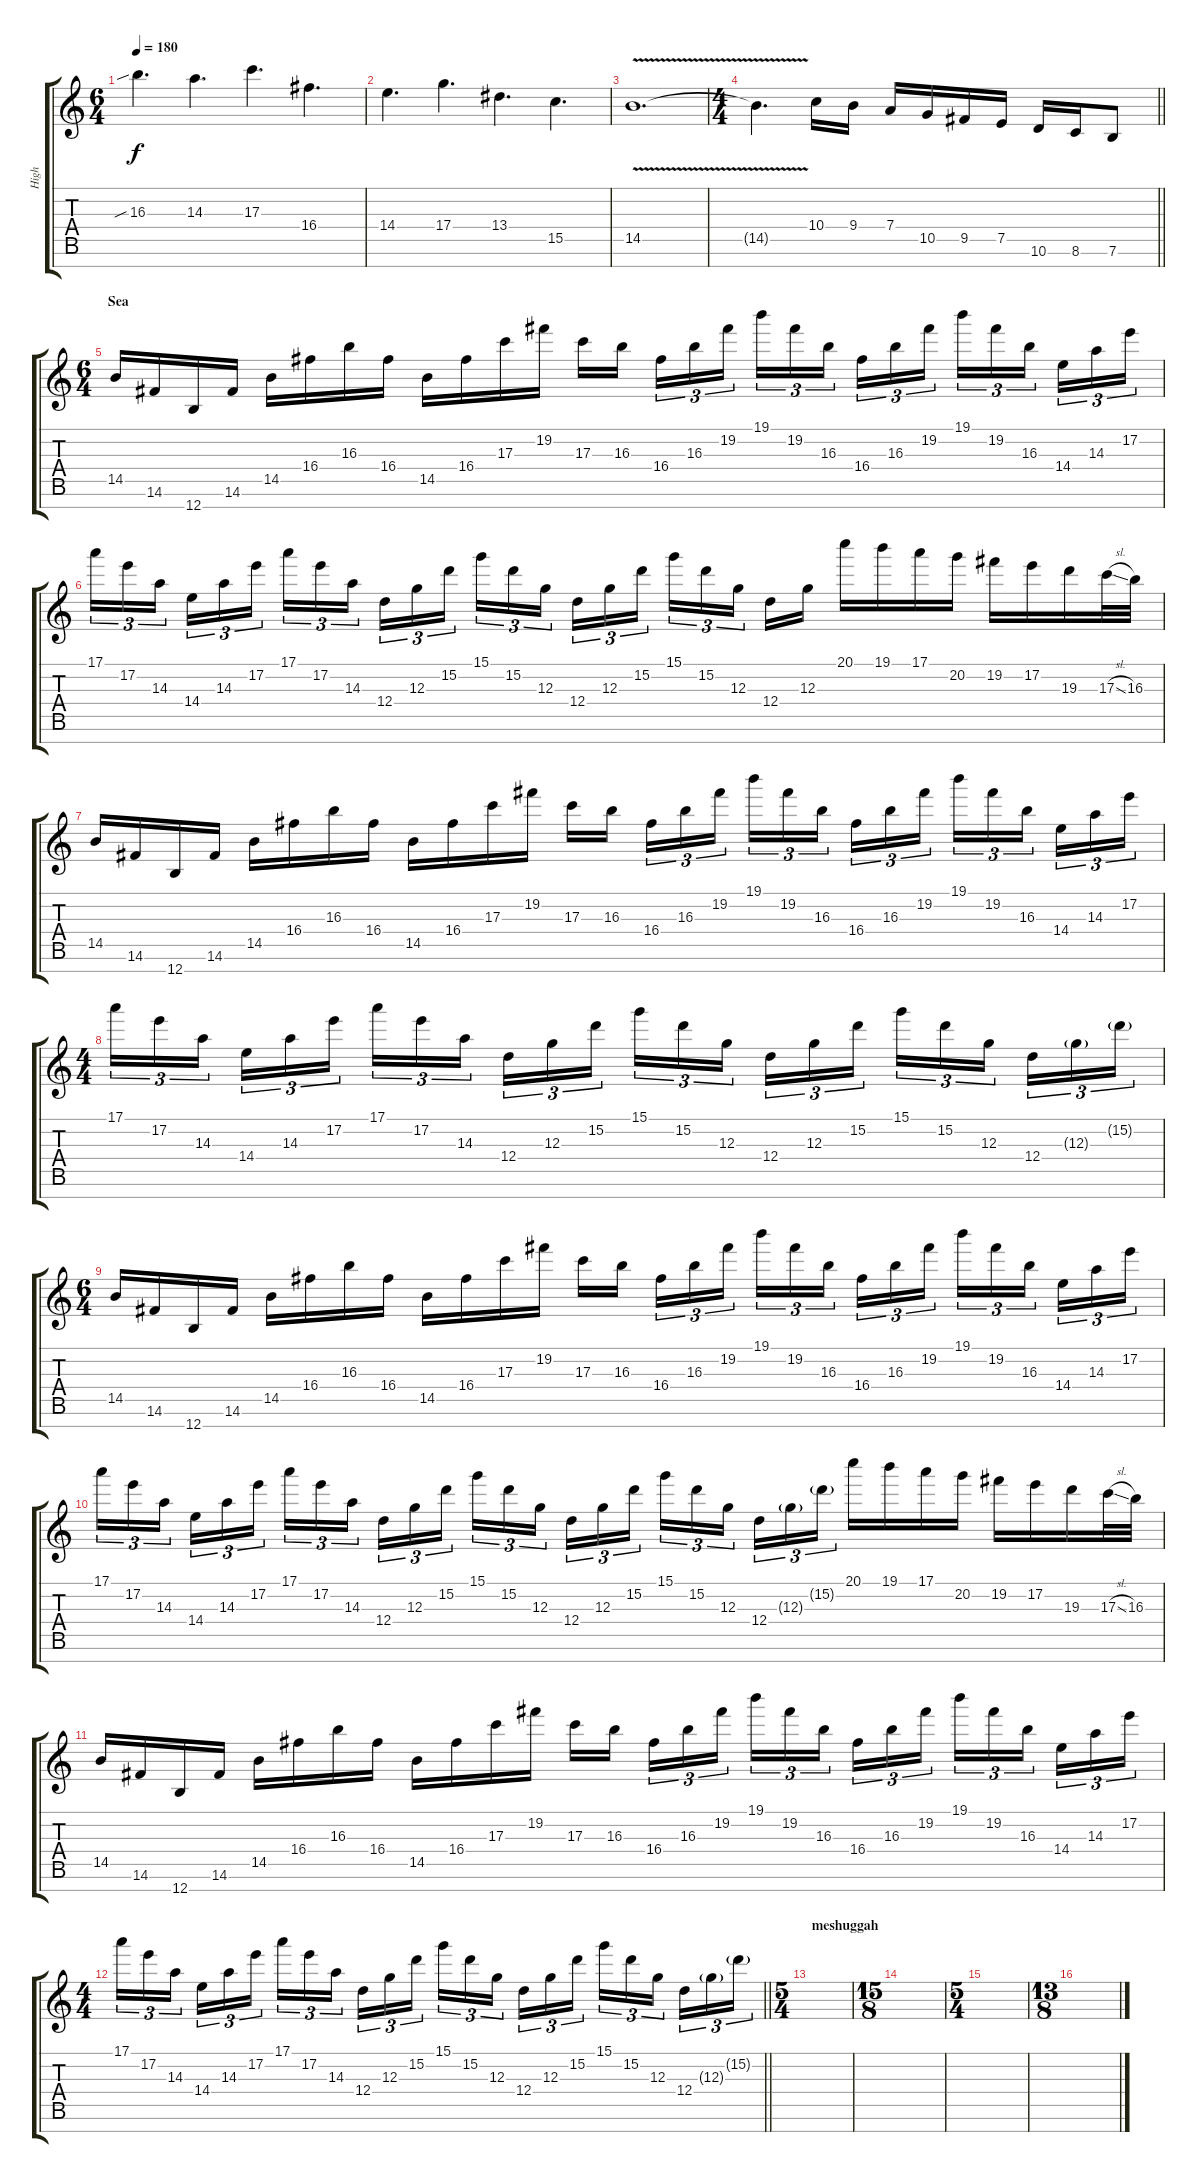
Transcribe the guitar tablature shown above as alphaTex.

\track ("High" "High") {instrument overdrivenguitar}
\staff {score tabs}
\tuning (E4 B3 G3 D3 A2 E2 B1) {hide}
\ts (6 4)
\tempo 180
\clef g2
\ks c
16.3{sib}.4{d dy f volume 14} 14.3.4{d} 17.3.4{d} 16.4.4{d} |
14.4.4{d} 17.4.4{d} 13.4.4{d} 15.5.4{d} |
14.5{v}.1{d} |
\ts (4 4)
\barLineRight lightlight
14.5{t}.4{d} 10.4.16 9.4.16 7.4.16 10.5.16 9.5.16 7.5.16 10.6.16 8.6.16 7.6.8 |
\ts (6 4)
\section ("" "Sea")
14.5.16 14.6.16 12.7.16 14.6.16 14.5.16 16.4.16 16.3.16 16.4.16 14.5.16 16.4.16 17.3.16 19.2.16 17.3.16 16.3.16{beam splitsecondary} 16.4.16{tu (3 2)} 16.3.16{tu (3 2)} 19.2.16{tu (3 2) beam splitsecondary} 19.1.16{tu (3 2)} 19.2.16{tu (3 2)} 16.3.16{tu (3 2) beam splitsecondary} 16.4.16{tu (3 2)} 16.3.16{tu (3 2)} 19.2.16{tu (3 2) beam splitsecondary} 19.1.16{tu (3 2)} 19.2.16{tu (3 2)} 16.3.16{tu (3 2) beam splitsecondary} 14.4.16{tu (3 2)} 14.3.16{tu (3 2)} 17.2.16{tu (3 2)} |
17.1.16{tu (3 2)} 17.2.16{tu (3 2)} 14.3.16{tu (3 2) beam splitsecondary} 14.4.16{tu (3 2)} 14.3.16{tu (3 2)} 17.2.16{tu (3 2) beam splitsecondary} 17.1.16{tu (3 2)} 17.2.16{tu (3 2)} 14.3.16{tu (3 2) beam splitsecondary} 12.4.16{tu (3 2)} 12.3.16{tu (3 2)} 15.2.16{tu (3 2) beam splitsecondary} 15.1.16{tu (3 2)} 15.2.16{tu (3 2)} 12.3.16{tu (3 2) beam splitsecondary} 12.4.16{tu (3 2)} 12.3.16{tu (3 2)} 15.2.16{tu (3 2)} 15.1.16{tu (3 2)} 15.2.16{tu (3 2)} 12.3.16{tu (3 2) beam splitsecondary} 12.4.16 12.3.16 20.1.16 19.1.16 17.1.16 20.2.16 19.2.16 17.2.16 19.3.16 17.3{sl}.32 16.3.32 |
14.5.16 14.6.16 12.7.16 14.6.16 14.5.16 16.4.16 16.3.16 16.4.16 14.5.16 16.4.16 17.3.16 19.2.16 17.3.16 16.3.16{beam splitsecondary} 16.4.16{tu (3 2)} 16.3.16{tu (3 2)} 19.2.16{tu (3 2) beam splitsecondary} 19.1.16{tu (3 2)} 19.2.16{tu (3 2)} 16.3.16{tu (3 2) beam splitsecondary} 16.4.16{tu (3 2)} 16.3.16{tu (3 2)} 19.2.16{tu (3 2) beam splitsecondary} 19.1.16{tu (3 2)} 19.2.16{tu (3 2)} 16.3.16{tu (3 2) beam splitsecondary} 14.4.16{tu (3 2)} 14.3.16{tu (3 2)} 17.2.16{tu (3 2)} |
\ts (4 4)
17.1.16{tu (3 2)} 17.2.16{tu (3 2)} 14.3.16{tu (3 2) beam splitsecondary} 14.4.16{tu (3 2)} 14.3.16{tu (3 2)} 17.2.16{tu (3 2)} 17.1.16{tu (3 2)} 17.2.16{tu (3 2)} 14.3.16{tu (3 2) beam splitsecondary} 12.4.16{tu (3 2)} 12.3.16{tu (3 2)} 15.2.16{tu (3 2)} 15.1.16{tu (3 2)} 15.2.16{tu (3 2)} 12.3.16{tu (3 2) beam splitsecondary} 12.4.16{tu (3 2)} 12.3.16{tu (3 2)} 15.2.16{tu (3 2)} 15.1.16{tu (3 2)} 15.2.16{tu (3 2)} 12.3.16{tu (3 2) beam splitsecondary} 12.4.16{tu (3 2)} 12.3{g}.16{tu (3 2)} 15.2{g}.16{tu (3 2)} |
\ts (6 4)
14.5.16 14.6.16 12.7.16 14.6.16 14.5.16 16.4.16 16.3.16 16.4.16 14.5.16 16.4.16 17.3.16 19.2.16 17.3.16 16.3.16{beam splitsecondary} 16.4.16{tu (3 2)} 16.3.16{tu (3 2)} 19.2.16{tu (3 2) beam splitsecondary} 19.1.16{tu (3 2)} 19.2.16{tu (3 2)} 16.3.16{tu (3 2) beam splitsecondary} 16.4.16{tu (3 2)} 16.3.16{tu (3 2)} 19.2.16{tu (3 2) beam splitsecondary} 19.1.16{tu (3 2)} 19.2.16{tu (3 2)} 16.3.16{tu (3 2) beam splitsecondary} 14.4.16{tu (3 2)} 14.3.16{tu (3 2)} 17.2.16{tu (3 2)} |
17.1.16{tu (3 2)} 17.2.16{tu (3 2)} 14.3.16{tu (3 2) beam splitsecondary} 14.4.16{tu (3 2)} 14.3.16{tu (3 2)} 17.2.16{tu (3 2) beam splitsecondary} 17.1.16{tu (3 2)} 17.2.16{tu (3 2)} 14.3.16{tu (3 2) beam splitsecondary} 12.4.16{tu (3 2)} 12.3.16{tu (3 2)} 15.2.16{tu (3 2) beam splitsecondary} 15.1.16{tu (3 2)} 15.2.16{tu (3 2)} 12.3.16{tu (3 2) beam splitsecondary} 12.4.16{tu (3 2)} 12.3.16{tu (3 2)} 15.2.16{tu (3 2)} 15.1.16{tu (3 2)} 15.2.16{tu (3 2)} 12.3.16{tu (3 2) beam splitsecondary} 12.4.16{tu (3 2)} 12.3{g}.16{tu (3 2)} 15.2{g}.16{tu (3 2) beam splitsecondary} 20.1.16 19.1.16 17.1.16 20.2.16 19.2.16 17.2.16 19.3.16 17.3{sl}.32 16.3.32 |
14.5.16 14.6.16 12.7.16 14.6.16 14.5.16 16.4.16 16.3.16 16.4.16 14.5.16 16.4.16 17.3.16 19.2.16 17.3.16 16.3.16{beam splitsecondary} 16.4.16{tu (3 2)} 16.3.16{tu (3 2)} 19.2.16{tu (3 2) beam splitsecondary} 19.1.16{tu (3 2)} 19.2.16{tu (3 2)} 16.3.16{tu (3 2) beam splitsecondary} 16.4.16{tu (3 2)} 16.3.16{tu (3 2)} 19.2.16{tu (3 2) beam splitsecondary} 19.1.16{tu (3 2)} 19.2.16{tu (3 2)} 16.3.16{tu (3 2) beam splitsecondary} 14.4.16{tu (3 2)} 14.3.16{tu (3 2)} 17.2.16{tu (3 2)} |
\ts (4 4)
\barLineRight lightlight
17.1.16{tu (3 2)} 17.2.16{tu (3 2)} 14.3.16{tu (3 2) beam splitsecondary} 14.4.16{tu (3 2)} 14.3.16{tu (3 2)} 17.2.16{tu (3 2)} 17.1.16{tu (3 2)} 17.2.16{tu (3 2)} 14.3.16{tu (3 2) beam splitsecondary} 12.4.16{tu (3 2)} 12.3.16{tu (3 2)} 15.2.16{tu (3 2)} 15.1.16{tu (3 2)} 15.2.16{tu (3 2)} 12.3.16{tu (3 2) beam splitsecondary} 12.4.16{tu (3 2)} 12.3.16{tu (3 2)} 15.2.16{tu (3 2)} 15.1.16{tu (3 2)} 15.2.16{tu (3 2)} 12.3.16{tu (3 2) beam splitsecondary} 12.4.16{tu (3 2)} 12.3{g}.16{tu (3 2)} 15.2{g}.16{tu (3 2)} |
\ts (5 4)
\section ("" "meshuggah")
|
\ts (15 8)
|
\ts (5 4)
|
\ts (13 8)
